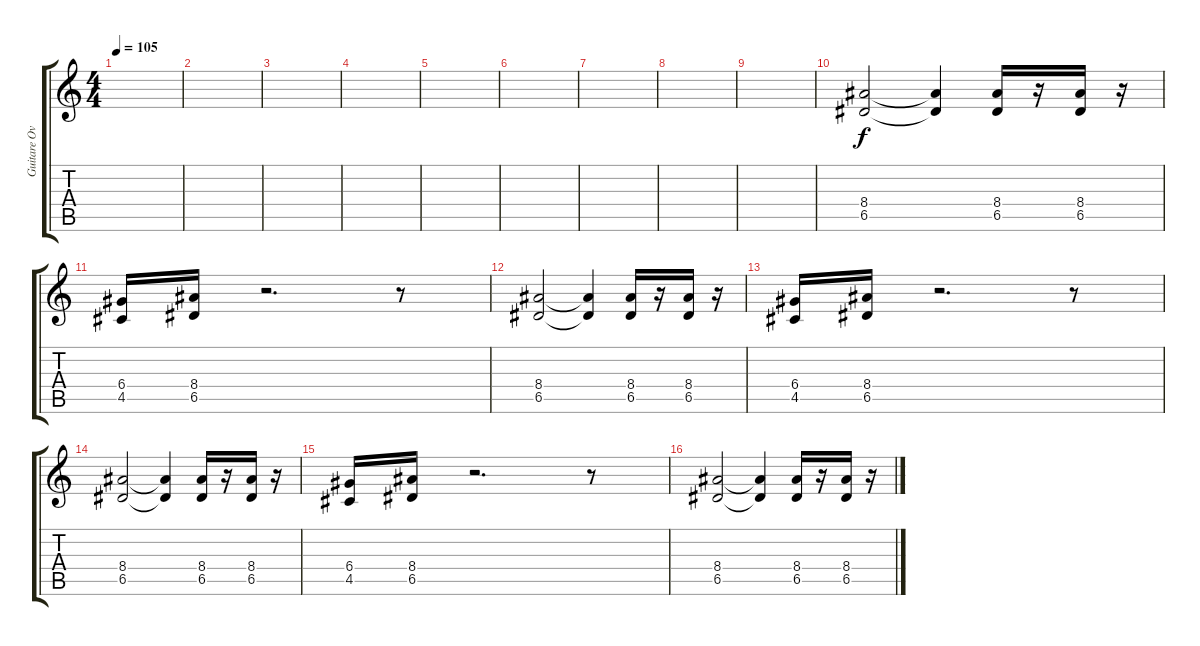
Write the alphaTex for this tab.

\track ("Guitare Overdrive" "Guitare Ov") {instrument overdrivenguitar}
\staff {score tabs}
\tuning (E4 B3 G3 D3 A2 E2) {hide}
\ts (4 4)
\tempo 105
\clef g2
\ks c
|
|
|
|
|
|
|
|
|
(8.4 6.5).2 (8.4{t} 6.5{t}).4 (8.4 6.5).16 r.16 (8.4 6.5).16 r.16 |
(6.4 4.5).16 (8.4 6.5).16 r.2{d} r.8 |
(8.4 6.5).2 (8.4{t} 6.5{t}).4 (8.4 6.5).16 r.16 (8.4 6.5).16 r.16 |
(6.4 4.5).16 (8.4 6.5).16 r.2{d} r.8 |
(8.4 6.5).2 (8.4{t} 6.5{t}).4 (8.4 6.5).16 r.16 (8.4 6.5).16 r.16 |
(6.4 4.5).16 (8.4 6.5).16 r.2{d} r.8 |
(8.4 6.5).2 (8.4{t} 6.5{t}).4 (8.4 6.5).16 r.16 (8.4 6.5).16 r.16
